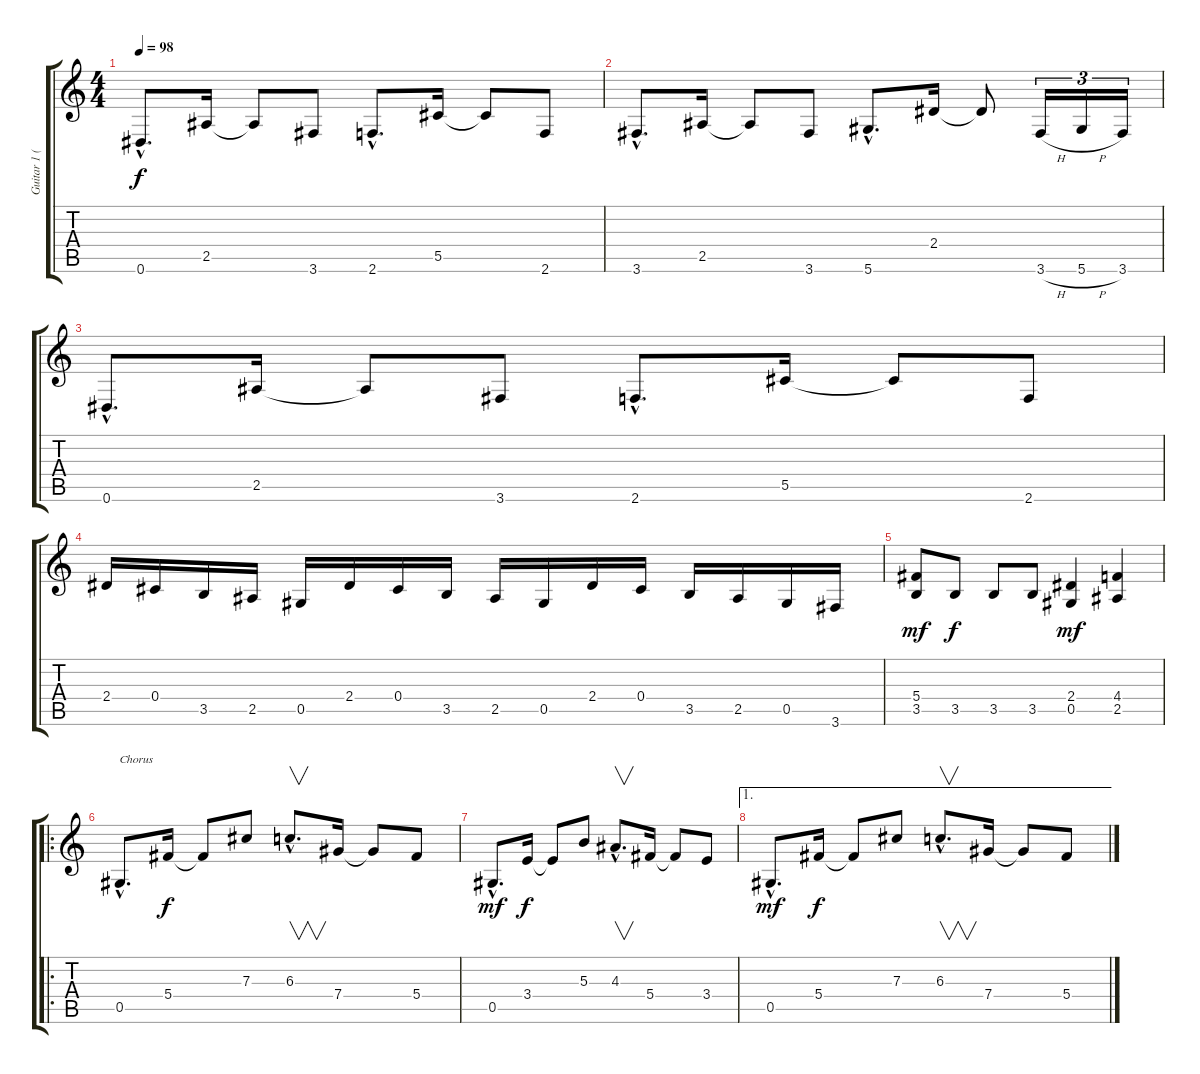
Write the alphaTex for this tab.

\track ("Guitar 1 (Rhythm)" "Guitar 1 (") {instrument distortionguitar}
\staff {score tabs}
\tuning (Eb4 Bb3 Gb3 Db3 Ab2 Eb2) {hide}
\ts (4 4)
\tempo 98
\clef g2
\ks c
0.6{hac}.8{d dy f} 2.5.16 2.5{t}.8 3.6.8 2.6{hac}.8{d} 5.5.16 5.5{t}.8 2.6.8 |
3.6{hac}.8{d} 2.5.16 2.5{t}.8 3.6.8 5.6{hac}.8{d} 2.4.16 2.4{t}.8 3.6{h}.16{tu (3 2)} 5.6{h}.16{tu (3 2)} 3.6.16{tu (3 2)} |
0.6{hac}.8{d} 2.5.16 2.5{t}.8 3.6.8 2.6{hac}.8{d} 5.5.16 5.5{t}.8 2.6.8 |
2.4.16 0.4.16 3.5.16 2.5.16 0.5.16 2.4.16 0.4.16 3.5.16 2.5.16 0.5.16 2.4.16 0.4.16 3.5.16 2.5.16 0.5.16 3.6.16 |
(5.4 3.5).8{dy mf} 3.5.8{dy f} 3.5.8 3.5.8 (2.4 0.5).4{dy mf} (4.4 2.5).4 |
\ro
0.5{hac}.8{d txt "Chorus"} 5.4.16{dy f} 5.4{t}.8 7.3.8 6.3{hac}.8{v d} 7.4.16 7.4{t}.8 5.4.8 |
0.5{hac}.8{d dy mf} 3.4.16{dy f} 3.4{t}.8 5.3.8 4.3{hac}.8{v d} 5.4.16 5.4{t}.8 3.4.8 |
\ae 1
0.5{hac}.8{d dy mf} 5.4.16{dy f} 5.4{t}.8 7.3.8 6.3{hac}.8{v d} 7.4.16 7.4{t}.8 5.4.8
